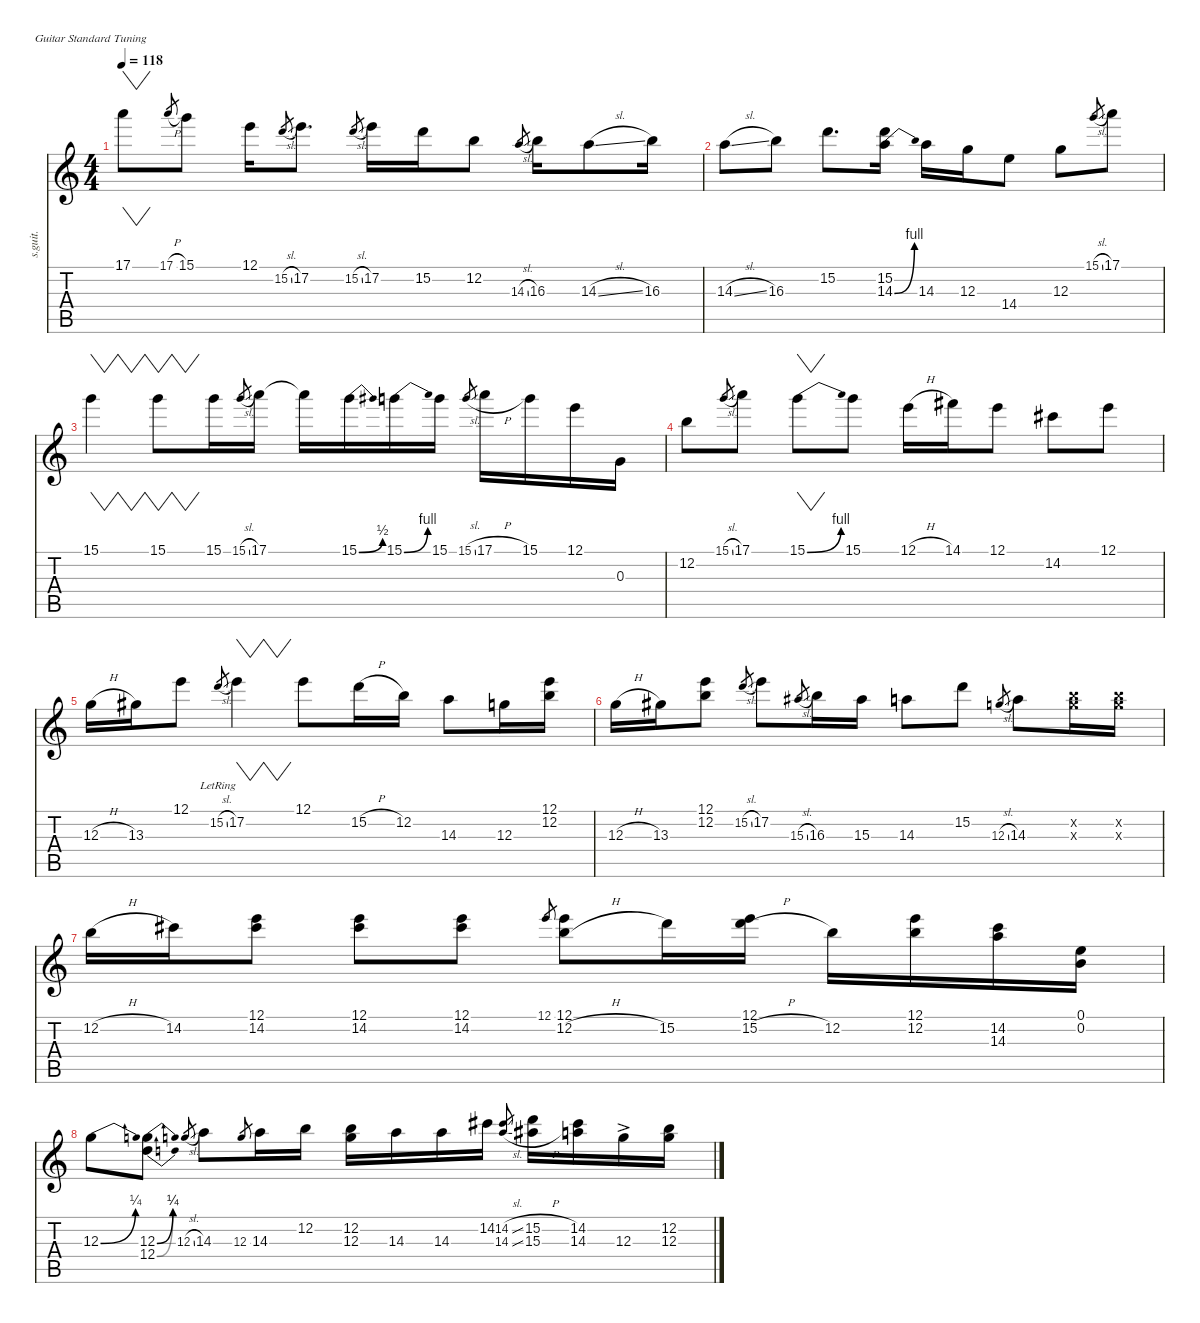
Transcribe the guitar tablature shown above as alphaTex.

\defaultSystemsLayout 4
\hideDynamics
\bracketExtendMode nobrackets
\otherSystemsTrackNameOrientation horizontal
\track ("Jimi Hendrix-Guitar" "s.guit.") {instrument acousticguitarsteel}
\staff {score tabs}
\tuning (E4 B3 G3 D3 A2 E2)
\ts (4 4)
\tempo 118
\clef g2
\ks c
17.1.8{vw dy fff} 17.1{h}.8{gr dy ff} 15.1.8{dy fff} 12.1.16 15.2{sl}.8{gr dy ff} 17.2.8{d dy fff} 15.2{sl}.8{gr dy ff} 17.2.16{dy fff} 15.2.16 12.2.8 14.3{sl}.8{gr dy ff} 16.3.16{dy fff} 14.3{sl}.8 16.3.16 |
14.3{sl}.8 16.3.8 15.2.8{d} (15.2 14.3{be (bend 0 0 9.999999599999999 4)}).16 14.3.16 12.3.16 14.4.8 12.3.8 15.1{sl}.8{gr dy ff} 17.1.8{dy fff} |
15.1.4{vw} 15.1.8{vw} 15.1.16 15.1{sl}.8{gr dy ff} 17.1.16{dy fff} 17.1{t}.16 15.1{be (bend 0 0 9.999999599999999 2)}.16 15.1{be (bend 0 0 9.999999599999999 4)}.16 15.1.16 15.1{sl}.8{gr dy ff} 17.1{h}.16{dy fff} 15.1.16 12.1.16 0.3.16 |
12.2.8 15.1{sl}.8{gr dy ff} 17.1.8{dy fff} 15.1{be (bend 0 0 9.999999599999999 4)}.8{vw} 15.1.8 12.1{h}.16 14.1{acc #}.16 12.1.8 14.2{acc #}.8 12.1.8 |
12.3{h}.16 13.3{acc #}.16 12.1.8 15.2{sl lr}.8{gr dy ff} 17.2{lr}.4{vw dy fff} 12.1.8 15.2{h}.16 12.2.16 14.3.8 12.3.16 (12.1 12.2).16 |
12.3{h}.16 13.3{acc #}.16 (12.1 12.2).8 15.2{sl}.8{gr dy ff} 17.2.8{dy fff} 15.3{sl acc #}.8{gr dy ff} 16.3.16{dy fff} 15.3{acc #}.16 14.3.8 15.2.8 12.3{sl}.8{gr dy ff} 14.3.8{dy fff} (12.2{x} 12.3{x}).16 (12.2{x} 12.3{x}).16 |
12.2{h}.16 14.2{acc #}.16 (12.1 14.2{acc #}).8 (12.1 14.2{acc #}).8 (12.1 14.2{acc #}).8 12.1.8{gr dy ff} (12.1 12.2{h}).8{dy fff} 15.2.16 (12.1 15.2{h}).16 12.2.16 (12.1 12.2).16 (14.2{acc #} 14.3).16 (0.1 0.2).16 |
12.3{be (bend 0 0 9.999999599999999 1)}.8 (12.3{be (bend 0 0 9.999999599999999 1)} 12.4{be (bend 0 0 9.999999599999999 1)}).8 12.3{sl}.8{gr dy ff} 14.3.8{dy fff} 12.3.8{gr dy ff} 14.3.16{dy fff} 12.2.16 (12.2 12.3).16 14.3.16 14.3.16 14.2{acc #}.16 (14.2{sl acc #} 14.3{sl}).8{gr dy ff} (15.2{h} 15.3{h acc #}).16{dy fff} (14.2{acc #} 14.3).16 12.3{ac}.16{dy ff} (12.2 12.3).16{dy fff}
